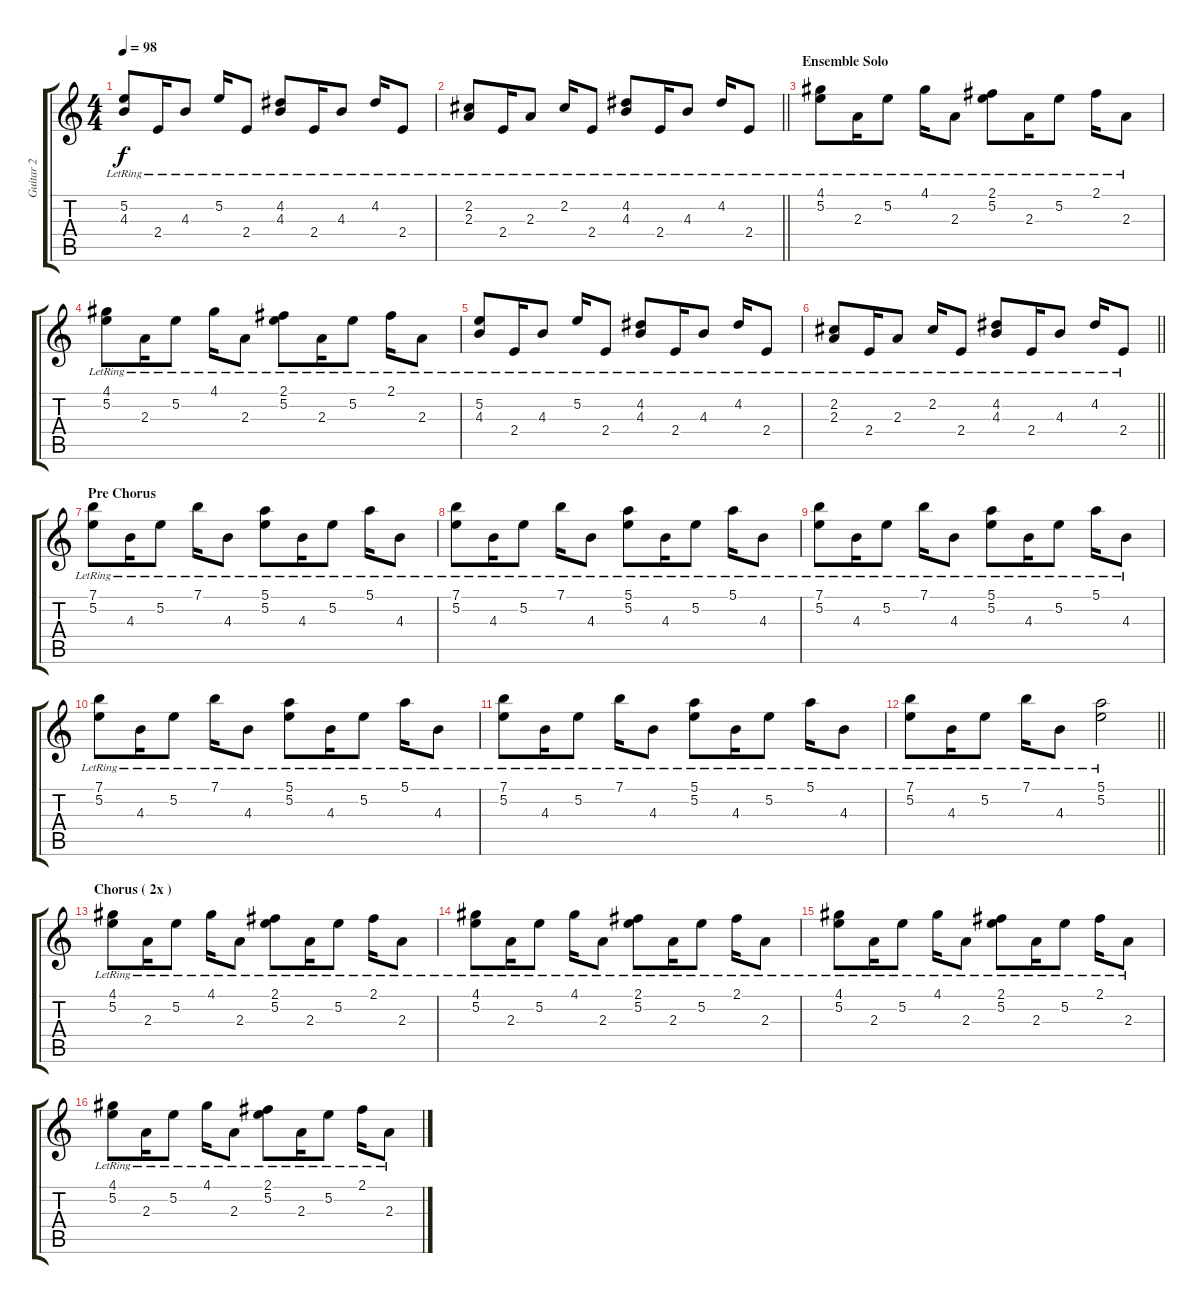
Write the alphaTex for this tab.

\track ("Guitar 2" "Guitar 2") {instrument acousticguitarsteel}
\staff {score tabs}
\tuning (E4 B3 G3 D3 A2 E2) {hide}
\ts (4 4)
\tempo 98
\clef g2
\ks c
(5.2{lr} 4.3{lr}).8{dy f} 2.4{lr}.16 4.3{lr}.8 5.2{lr}.16 2.4{lr}.8 (4.2{lr} 4.3{lr}).8 2.4{lr}.16 4.3{lr}.8 4.2{lr}.16 2.4{lr}.8 |
\barLineRight lightlight
(2.2{lr} 2.3{lr}).8 2.4{lr}.16 2.3{lr}.8 2.2{lr}.16 2.4{lr}.8 (4.2{lr} 4.3{lr}).8 2.4{lr}.16 4.3{lr}.8 4.2{lr}.16 2.4{lr}.8 |
\section ("" "Ensemble Solo")
(4.1{lr} 5.2{lr}).8 2.3{lr}.16 5.2{lr}.8 4.1{lr}.16 2.3{lr}.8 (2.1{lr} 5.2{lr}).8 2.3{lr}.16 5.2{lr}.8 2.1{lr}.16 2.3{lr}.8 |
(4.1{lr} 5.2{lr}).8 2.3{lr}.16 5.2{lr}.8 4.1{lr}.16 2.3{lr}.8 (2.1{lr} 5.2{lr}).8 2.3{lr}.16 5.2{lr}.8 2.1{lr}.16 2.3{lr}.8 |
(5.2{lr} 4.3{lr}).8 2.4{lr}.16 4.3{lr}.8 5.2{lr}.16 2.4{lr}.8 (4.2{lr} 4.3{lr}).8 2.4{lr}.16 4.3{lr}.8 4.2{lr}.16 2.4{lr}.8 |
\barLineRight lightlight
(2.2{lr} 2.3{lr}).8 2.4{lr}.16 2.3{lr}.8 2.2{lr}.16 2.4{lr}.8 (4.2{lr} 4.3{lr}).8 2.4{lr}.16 4.3{lr}.8 4.2{lr}.16 2.4{lr}.8 |
\section ("" "Pre Chorus")
(7.1{lr} 5.2{lr}).8 4.3{lr}.16 5.2{lr}.8 7.1{lr}.16 4.3{lr}.8 (5.1{lr} 5.2{lr}).8 4.3{lr}.16 5.2{lr}.8 5.1{lr}.16 4.3{lr}.8 |
(7.1{lr} 5.2{lr}).8 4.3{lr}.16 5.2{lr}.8 7.1{lr}.16 4.3{lr}.8 (5.1{lr} 5.2{lr}).8 4.3{lr}.16 5.2{lr}.8 5.1{lr}.16 4.3{lr}.8 |
(7.1{lr} 5.2{lr}).8 4.3{lr}.16 5.2{lr}.8 7.1{lr}.16 4.3{lr}.8 (5.1{lr} 5.2{lr}).8 4.3{lr}.16 5.2{lr}.8 5.1{lr}.16 4.3{lr}.8 |
(7.1{lr} 5.2{lr}).8 4.3{lr}.16 5.2{lr}.8 7.1{lr}.16 4.3{lr}.8 (5.1{lr} 5.2{lr}).8 4.3{lr}.16 5.2{lr}.8 5.1{lr}.16 4.3{lr}.8 |
(7.1{lr} 5.2{lr}).8 4.3{lr}.16 5.2{lr}.8 7.1{lr}.16 4.3{lr}.8 (5.1{lr} 5.2{lr}).8 4.3{lr}.16 5.2{lr}.8 5.1{lr}.16 4.3{lr}.8 |
\barLineRight lightlight
(7.1{lr} 5.2{lr}).8 4.3{lr}.16 5.2{lr}.8 7.1{lr}.16 4.3{lr}.8 (5.1{lr} 5.2{lr}).2 |
\section ("" "Chorus ( 2x )")
(4.1{lr} 5.2{lr}).8 2.3{lr}.16 5.2{lr}.8 4.1{lr}.16 2.3{lr}.8 (2.1{lr} 5.2{lr}).8 2.3{lr}.16 5.2{lr}.8 2.1{lr}.16 2.3{lr}.8 |
(4.1{lr} 5.2{lr}).8 2.3{lr}.16 5.2{lr}.8 4.1{lr}.16 2.3{lr}.8 (2.1{lr} 5.2{lr}).8 2.3{lr}.16 5.2{lr}.8 2.1{lr}.16 2.3{lr}.8 |
(4.1{lr} 5.2{lr}).8 2.3{lr}.16 5.2{lr}.8 4.1{lr}.16 2.3{lr}.8 (2.1{lr} 5.2{lr}).8 2.3{lr}.16 5.2{lr}.8 2.1{lr}.16 2.3{lr}.8 |
(4.1{lr} 5.2{lr}).8 2.3{lr}.16 5.2{lr}.8 4.1{lr}.16 2.3{lr}.8 (2.1{lr} 5.2{lr}).8 2.3{lr}.16 5.2{lr}.8 2.1{lr}.16 2.3{lr}.8
